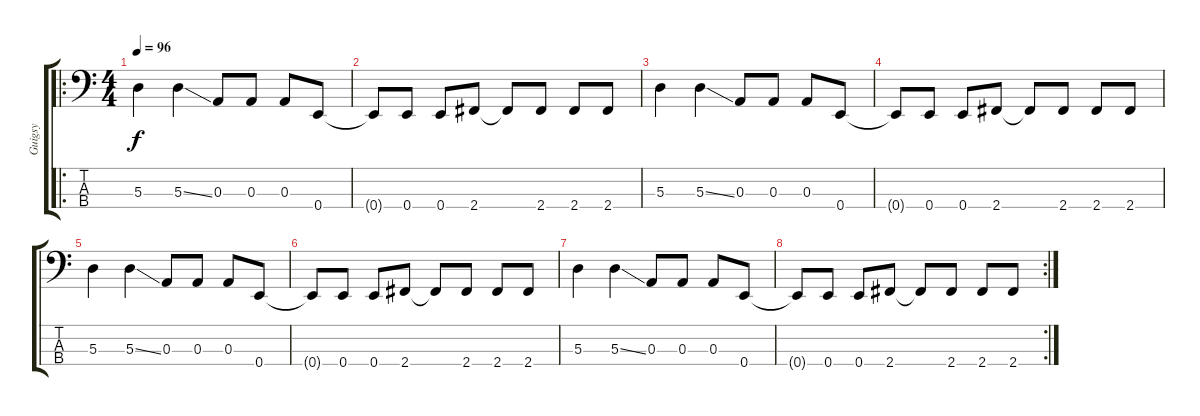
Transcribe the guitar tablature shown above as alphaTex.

\track ("Guigsy" "Guigsy") {instrument electricbasspick}
\staff {score tabs}
\tuning (G2 D2 A1 E1) {hide}
\ro
\ts (4 4)
\tempo 96
\clef f4
\ks c
5.3.4{dy f} 5.3{ss}.4 0.3.8 0.3.8 0.3.8 0.4.8 |
0.4{t}.8 0.4.8 0.4.8 2.4.8 2.4{t}.8 2.4.8 2.4.8 2.4.8 |
5.3.4 5.3{ss}.4 0.3.8 0.3.8 0.3.8 0.4.8 |
0.4{t}.8 0.4.8 0.4.8 2.4.8 2.4{t}.8 2.4.8 2.4.8 2.4.8 |
5.3.4 5.3{ss}.4 0.3.8 0.3.8 0.3.8 0.4.8 |
0.4{t}.8 0.4.8 0.4.8 2.4.8 2.4{t}.8 2.4.8 2.4.8 2.4.8 |
5.3.4 5.3{ss}.4 0.3.8 0.3.8 0.3.8 0.4.8 |
\rc 2
0.4{t}.8 0.4.8 0.4.8 2.4.8 2.4{t}.8 2.4.8 2.4.8 2.4.8
